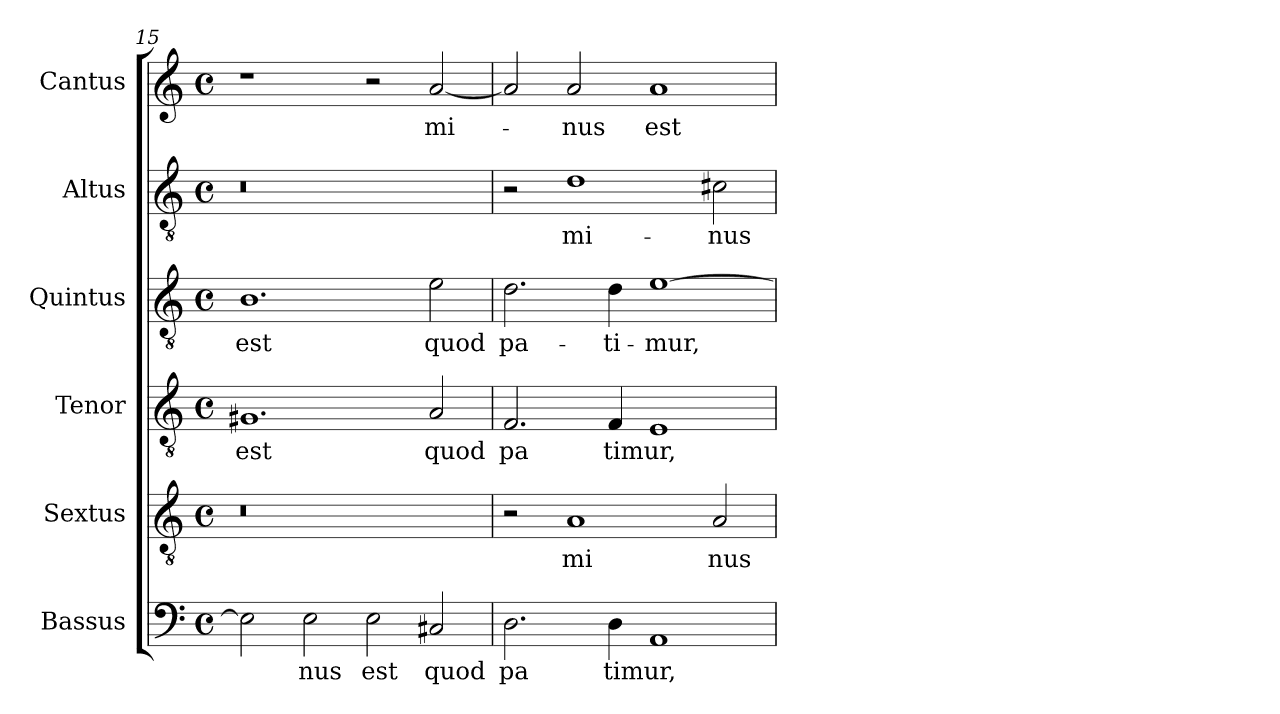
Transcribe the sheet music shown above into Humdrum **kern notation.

**kern	**text	**kern	**text	**kern	**text	**kern	**text	**kern	**text	**kern	**text
*part6	*part6	*part5	*part5	*part4	*part4	*part3	*part3	*part2	*part2	*part1	*part1
*staff6	*staff6	*staff5	*staff5	*staff4	*staff4	*staff3	*staff3	*staff2	*staff2	*staff1	*staff1
*I"Bassus	*	*I"Sextus	*	*I"Tenor	*	*I"Quintus	*	*I"Altus	*	*I"Cantus	*
*clefF4	*	*clefGv2	*	*clefGv2	*	*clefGv2	*	*clefGv2	*	*clefG2	*
*M4/4	*	*M4/4	*	*M4/4	*	*M4/4	*	*M4/4	*	*M4/4	*
*met(c)	*	*met(c)	*	*met(c)	*	*met(c)	*	*met(c)	*	*met(c)	*
=15	=15	=15	=15	=15	=15	=15	=15	=15	=15	=15	=15
!	!	!	!	!	!LO:LY:b:cj	!	!LO:LY:b:cj	!	!	!	!
2E\]	.	0r	.	1.G#X	est	1.B	est	0r	.	1r	.
!	!LO:LY:b:cj	!	!	!	!	!	!	!	!	!	!
2E\	nus	.	.	.	.	.	.	.	.	.	.
!	!LO:LY:b:cj	!	!	!	!	!	!	!	!	!	!
2E\	est	.	.	.	.	.	.	.	.	2r	.
!	!LO:LY:b:cj	!	!	!	!LO:LY:b:cj	!	!LO:LY:b:cj	!	!	!	!LO:LY:b
2C#X/	quod	.	.	2A/	quod	2e\	quod	.	.	[<2a/	mi-
=16	=16	=16	=16	=16	=16	=16	=16	=16	=16	=16	=16
!	!LO:LY:b:cj	!	!	!	!LO:LY:b:cj	!	!LO:LY:b:cj	!	!	!	!
2.D\	pa	2r	.	2.F/	pa	2.d\	pa-	2r	.	2a/]	.
!	!	!	!LO:LY:b:cj	!	!	!	!	!	!LO:LY:b:cj	!	!LO:LY:b:cj
.	.	1A	mi	.	.	.	.	1d	mi-	2a/	-nus
!	!LO:LY:b	!	!	!	!LO:LY:b	!	!LO:LY:b:cj	!	!	!	!
4D\	timur,	.	.	4F/	timur,	4d\	-ti-	.	.	.	.
!	!	!	!	!	!	!	!LO:LY:b	!	!	!	!LO:LY:b:cj
1AA	.	.	.	1E	.	[>1e	-mur,	.	.	1a	est
!	!	!	!LO:LY:b:cj	!	!	!	!	!	!LO:LY:b:cj	!	!
.	.	2A/	nus	.	.	.	.	2c#X\	-nus	.	.
=	=	=	=	=	=	=	=	=	=	=	=
*-	*-	*-	*-	*-	*-	*-	*-	*-	*-	*-	*-
